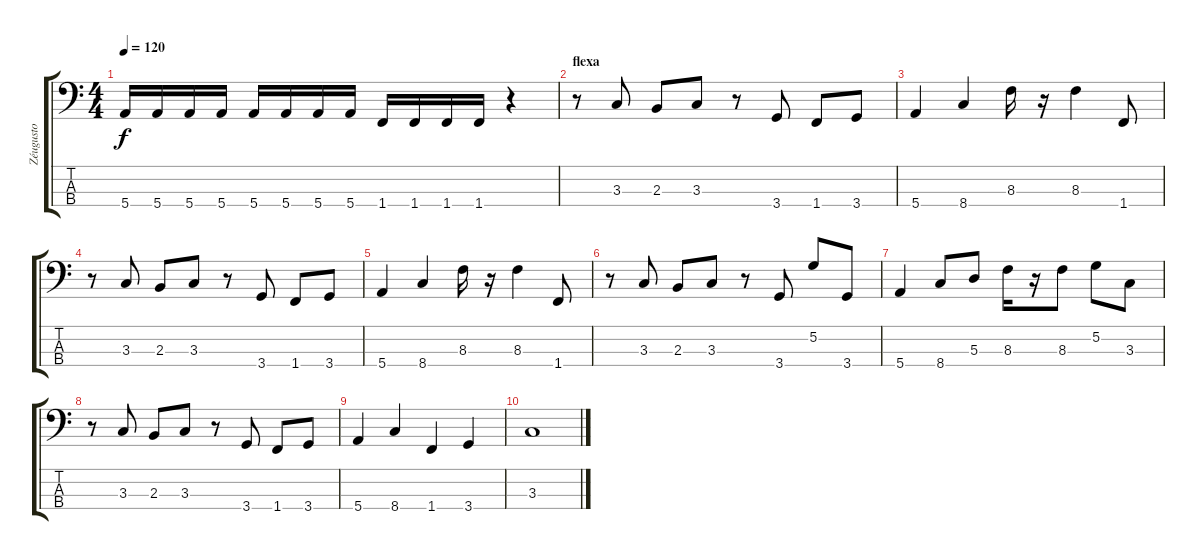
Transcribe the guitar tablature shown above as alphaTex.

\track ("Zéugusto" "Zéugusto") {instrument electricbassfinger}
\staff {score tabs}
\tuning (G2 D2 A1 E1) {hide}
\ts (4 4)
\tempo 120
\clef f4
\ks c
5.4.16{dy f} 5.4.16 5.4.16 5.4.16 5.4.16 5.4.16 5.4.16 5.4.16 1.4.16 1.4.16 1.4.16 1.4.16 r.4 |
\section ("" "flexa")
r.8 3.3.8 2.3.8 3.3.8 r.8 3.4.8 1.4.8 3.4.8 |
5.4.4 8.4.4 8.3.16 r.16 8.3.4 1.4.8 |
r.8 3.3.8 2.3.8 3.3.8 r.8 3.4.8 1.4.8 3.4.8 |
5.4.4 8.4.4 8.3.16 r.16 8.3.4 1.4.8 |
r.8 3.3.8 2.3.8 3.3.8 r.8 3.4.8 5.2.8 3.4.8 |
5.4.4 8.4.8 5.3.8 8.3.16 r.16 8.3.8 5.2.8 3.3.8 |
r.8 3.3.8 2.3.8 3.3.8 r.8 3.4.8 1.4.8 3.4.8 |
5.4.4 8.4.4 1.4.4 3.4.4 |
3.3.1
